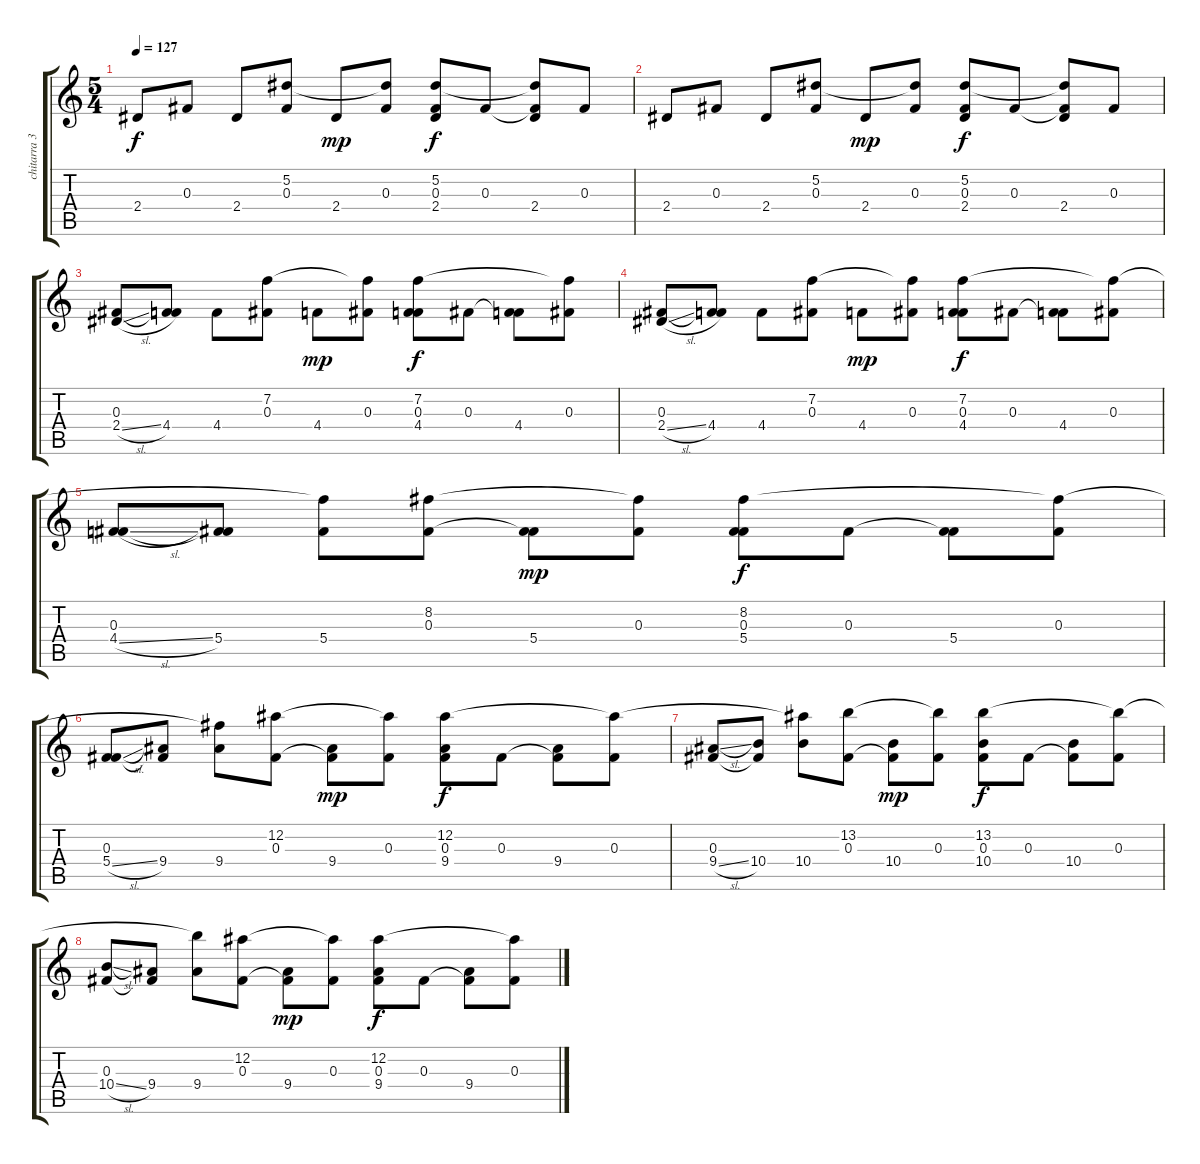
\track ("chitarra 3" "chitarra 3") {instrument overdrivenguitar}
\staff {score tabs}
\tuning (Eb4 Bb3 Gb3 Db3 Ab2 Eb2) {hide}
\ts (5 4)
\tempo 127
\clef g2
\ks c
2.4.8{dy f volume 13 instrument overdrivenguitar} 0.3.8 2.4.8 (5.2 0.3).8 2.4.8{dy mp} (5.2{t} 0.3).8 (5.2 0.3 2.4).8{dy f} 0.3.8 (5.2{t} 0.3{t} 2.4).8 0.3.8 |
2.4.8 0.3.8 2.4.8 (5.2 0.3).8 2.4.8{dy mp} (5.2{t} 0.3).8 (5.2 0.3 2.4).8{dy f} 0.3.8 (5.2{t} 0.3{t} 2.4).8 0.3.8 |
(0.3 2.4{sl}).8 (0.3{t} 4.4).8 4.4.8 (7.2 0.3).8 4.4.8{dy mp} (7.2{t} 0.3).8 (7.2 0.3 4.4).8{dy f} 0.3.8 (0.3{t} 4.4).8 (7.2{t} 0.3).8 |
(0.3 2.4{sl}).8 (0.3{t} 4.4).8 4.4.8 (7.2 0.3).8 4.4.8{dy mp} (7.2{t} 0.3).8 (7.2 0.3 4.4).8{dy f} 0.3.8 (0.3{t} 4.4).8 (7.2{t} 0.3).8 |
(0.3 4.4{sl}).8 (0.3{t} 5.4).8 (7.2{t} 5.4).8 (8.2 0.3).8 (0.3{t} 5.4).8{dy mp} (8.2{t} 0.3).8 (8.2 0.3 5.4).8{dy f} 0.3.8 (0.3{t} 5.4).8 (8.2{t} 0.3).8 |
(0.3 5.4{sl}).8 (0.3{t} 9.4).8 (8.2{t} 9.4).8 (12.2 0.3).8 (0.3{t} 9.4).8{dy mp} (12.2{t} 0.3).8 (12.2 0.3 9.4).8{dy f} 0.3.8 (0.3{t} 9.4).8 (12.2{t} 0.3).8 |
(0.3 9.4{sl}).8 (0.3{t} 10.4).8 (12.2{t} 10.4).8 (13.2 0.3).8 (0.3{t} 10.4).8{dy mp} (13.2{t} 0.3).8 (13.2 0.3 10.4).8{dy f} 0.3.8 (0.3{t} 10.4).8 (13.2{t} 0.3).8 |
(0.3 10.4{sl}).8 (0.3{t} 9.4).8 (13.2{t} 9.4).8 (12.2 0.3).8 (0.3{t} 9.4).8{dy mp} (12.2{t} 0.3).8 (12.2 0.3 9.4).8{dy f} 0.3.8 (0.3{t} 9.4).8 (12.2{t} 0.3).8
